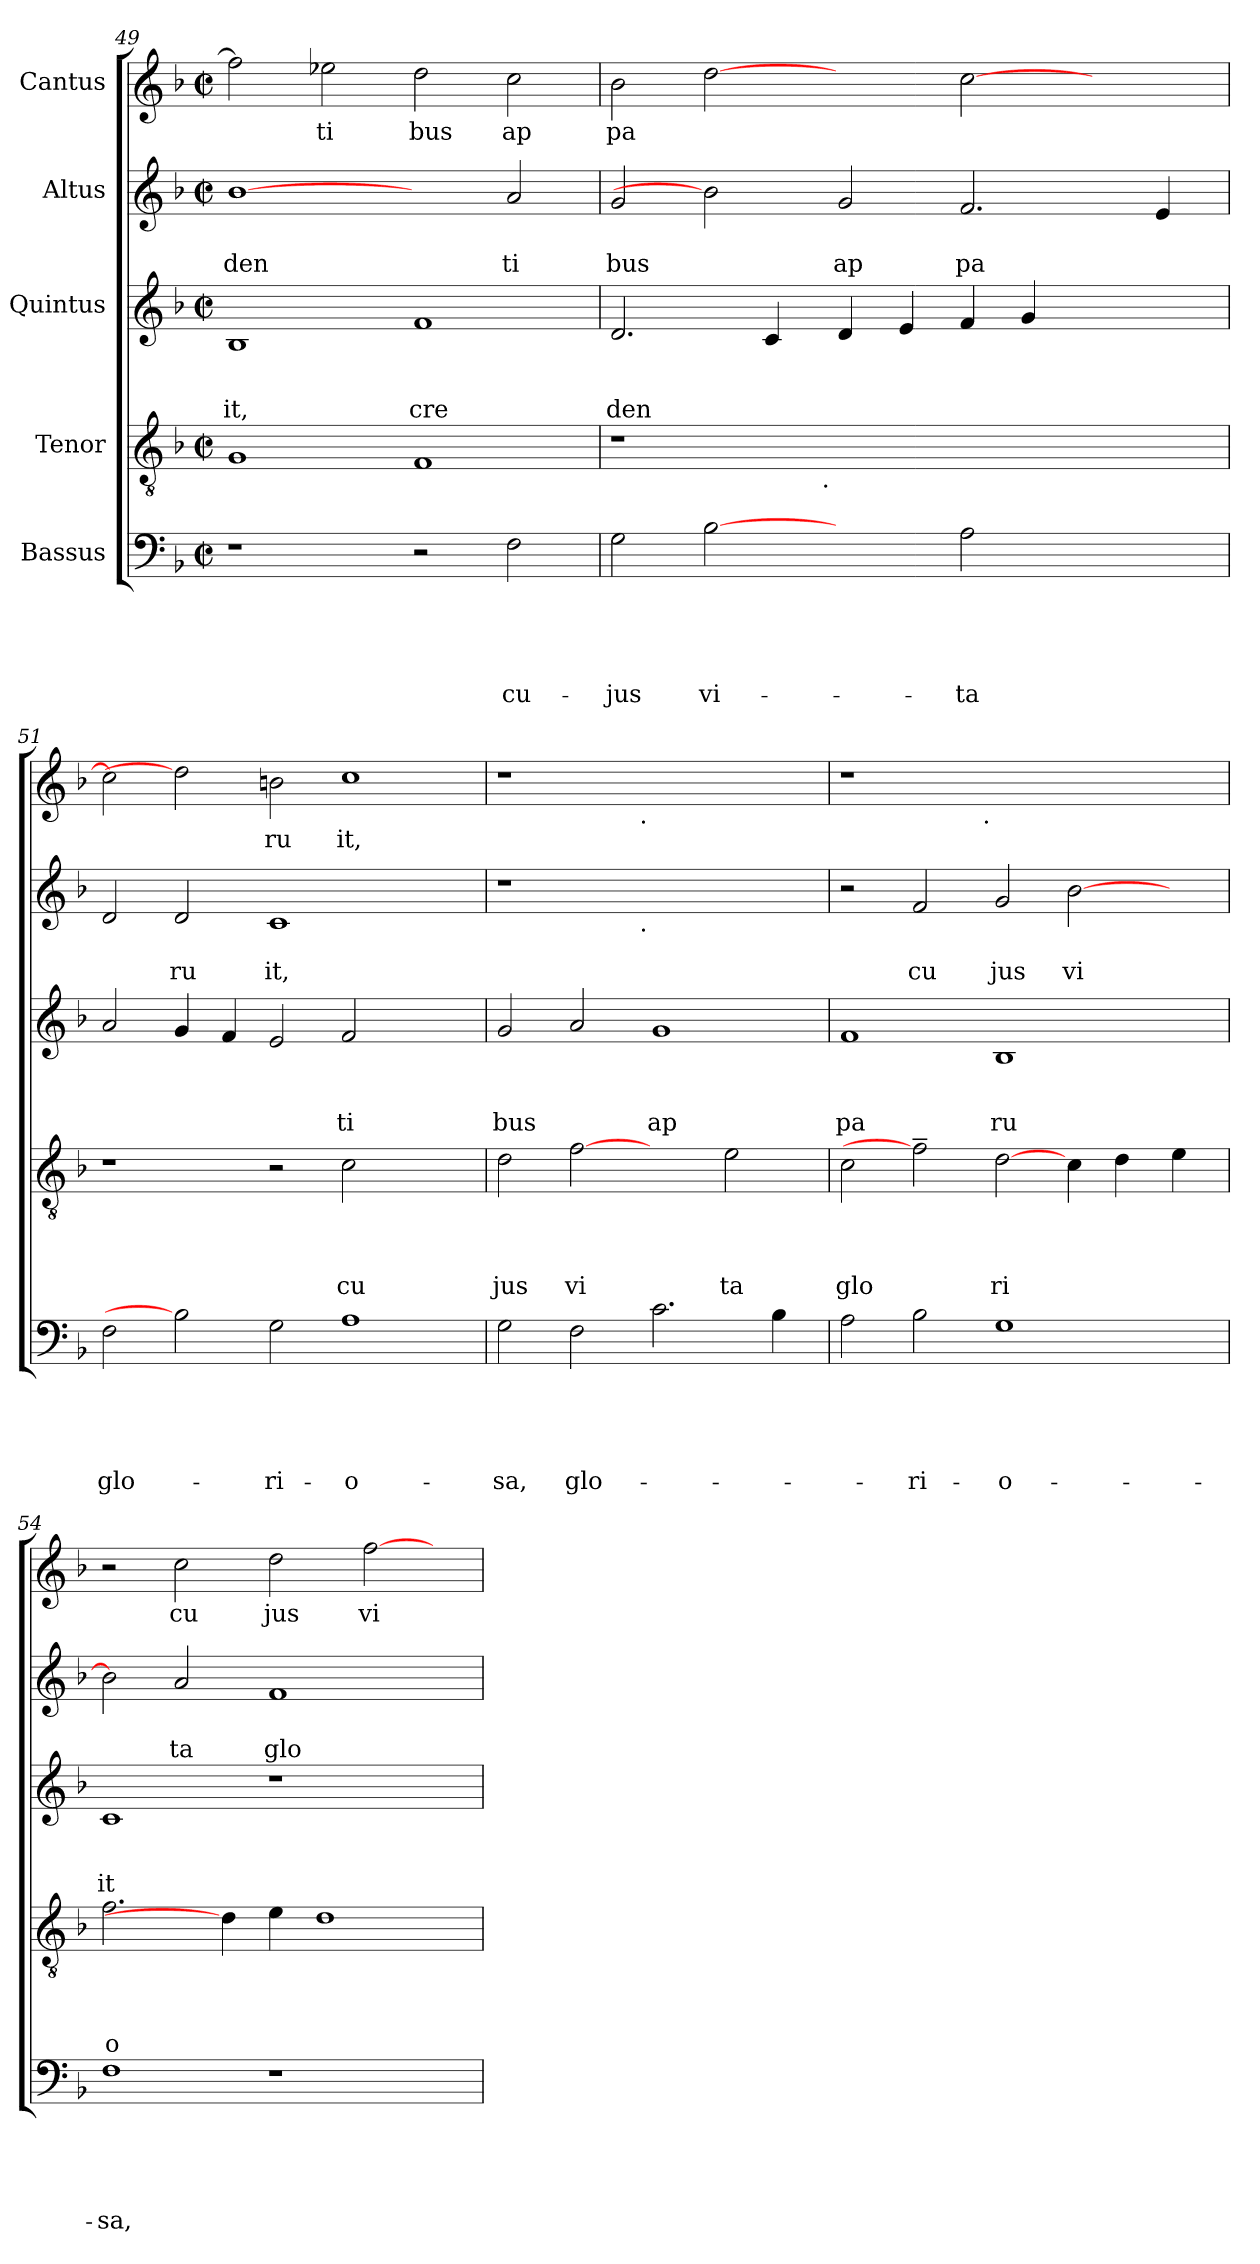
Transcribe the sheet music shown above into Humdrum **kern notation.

**kern	**text	**text	**text	**text	**text	**kern	**text	**text	**text	**text	**kern	**text	**text	**text	**kern	**text	**text	**kern	**text
*part5	*part5	*part5	*part5	*part5	*part5	*part4	*part4	*part4	*part4	*part4	*part3	*part3	*part3	*part3	*part2	*part2	*part2	*part1	*part1
*staff5	*staff5	*staff5	*staff5	*staff5	*staff5	*staff4	*staff4	*staff4	*staff4	*staff4	*staff3	*staff3	*staff3	*staff3	*staff2	*staff2	*staff2	*staff1	*staff1
*I"Bassus	*	*	*	*	*	*I"Tenor	*	*	*	*	*I"Quintus	*	*	*	*I"Altus	*	*	*I"Cantus	*
!!LO:LB:g=z
*clefF4	*	*	*	*	*	*clefGv2	*	*	*	*	*clefG2	*	*	*	*clefG2	*	*	*clefG2	*
*k[b-]	*	*	*	*	*	*k[b-]	*	*	*	*	*k[b-]	*	*	*	*k[b-]	*	*	*k[b-]	*
*F:	*	*	*	*	*	*F:	*	*	*	*	*F:	*	*	*	*F:	*	*	*F:	*
*M2/2	*	*	*	*	*	*M2/2	*	*	*	*	*M2/2	*	*	*	*M2/2	*	*	*M2/2	*
*met(c|)	*	*	*	*	*	*met(c|)	*	*	*	*	*met(c|)	*	*	*	*met(c|)	*	*	*met(c|)	*
=49	=49	=49	=49	=49	=49	=49	=49	=49	=49	=49	=49	=49	=49	=49	=49	=49	=49	=49	=49
!	!	!	!	!	!	!	!	!	!	!	!	!	!	!LO:LY:b	!	!	!LO:LY:b	!	!
1r	.	.	.	.	.	1G	.	.	.	.	1B-	.	.	it,	[1b-	.	-den	2ff\]	.
!	!	!	!	!	!	!	!	!	!	!	!	!	!	!	!	!	!	!	!LO:LY:b
.	.	.	.	.	.	.	.	.	.	.	.	.	.	.	.	.	.	2ee-X\	ti
!	!	!	!	!	!	!	!	!	!	!	!	!	!	!LO:LY:b	!	!	!	!	!LO:LY:b
2r	.	.	.	.	.	1F	.	.	.	.	1f	.	.	cre	2ryy	.	.	2dd\	bus
!	!	!	!	!	!LO:LY:b	!	!	!	!	!	!	!	!	!	!	!	!LO:LY:b	!	!LO:LY:b
2F\	.	.	.	.	cu-	.	.	.	.	.	.	.	.	.	2a/	.	ti	2cc\	ap
=50	=50	=50	=50	=50	=50	=50	=50	=50	=50	=50	=50	=50	=50	=50	=50	=50	=50	=50	=50
!	!	!	!	!	!LO:LY:b	!	!	!	!	!	!	!	!	!LO:LY:b	!	!	!LO:LY:b	!	!LO:LY:b
*	*	*	*	*	*	*^	*	*	*	*	*	*	*	*	*	*	*	*	*
2G\	.	.	.	.	-jus	1r	2ryy	.	.	.	.	2.d/	.	.	den	2g/	.	bus	2b-\	pa
!	!	!	!	!	!LO:LY:b	!	!	!	!	!	!	!	!	!	!	!	!	!	!	!
[2B-	.	.	.	.	vi-	.	4...ryy	.	.	.	.	.	.	.	.	2b-]	.	.	[2dd	.
.	.	.	.	.	.	.	.	.	.	.	.	4c/	.	.	.	.	.	.	.	.
!	!	!	!	!	!	!	!LO:TX:b:t=.	!	!	!	!	!	!	!	!	!	!	!	!	!
.	.	.	.	.	.	.	1ryy	.	.	.	.	.	.	.	.	.	.	.	.	.
!	!	!	!	!	!	!	!	!	!	!	!	!	!	!	!	!	!	!LO:LY:b	!	!
2ryy	.	.	.	.	.	1.ryy	.	.	.	.	.	4d/	.	.	.	2g/	.	ap	2ryy	.
.	.	.	.	.	.	.	.	.	.	.	.	4e/	.	.	.	.	.	.	.	.
!	!	!	!	!	!LO:LY:b	!	!	!	!	!	!	!	!	!	!	!	!	!LO:LY:b	!	!
2A\	.	.	.	.	-ta	.	.	.	.	.	.	4f/	.	.	.	2.f/	.	pa	[>2cc\	.
.	.	.	.	.	.	.	.	.	.	.	.	4g/	.	.	.	.	.	.	.	.
.	.	.	.	.	.	.	2ryy	.	.	.	.	.	.	.	.	.	.	.	.	.
2ryy	.	.	.	.	.	.	.	.	.	.	.	2ryy	.	.	.	.	.	.	2ryy	.
.	.	.	.	.	.	.	.	.	.	.	.	.	.	.	.	4e/	.	.	.	.
.	.	.	.	.	.	.	32ryy	.	.	.	.	.	.	.	.	.	.	.	.	.
=51	=51	=51	=51	=51	=51	=51	=51	=51	=51	=51	=51	=51	=51	=51	=51	=51	=51	=51	=51	=51
!	!	!	!	!	!LO:LY:b	!	!	!	!	!	!	!	!	!	!	!	!	!	!	!
*	*	*	*	*	*	*v	*v	*	*	*	*	*	*	*	*	*	*	*	*	*
2F\	.	.	.	.	glo-	1r	.	.	.	.	2a/	.	.	.	2d/	.	.	2cc\]	.
!	!	!	!	!	!	!	!	!	!	!	!	!	!	!	!	!	!LO:LY:b	!	!
2B-]	.	.	.	.	.	.	.	.	.	.	4g/	.	.	.	2d/	.	ru	2dd]	.
.	.	.	.	.	.	.	.	.	.	.	4f/	.	.	.	.	.	.	.	.
!	!	!	!	!	!LO:LY:b	!	!	!	!	!	!	!	!	!	!	!	!LO:LY:b	!	!LO:LY:b
2G\	.	.	.	.	-ri-	2r	.	.	.	.	2e/	.	.	.	1c	.	it,	2b\	ru
!	!	!	!	!	!LO:LY:b	!	!	!	!	!LO:LY:b	!	!	!	!LO:LY:b	!	!	!	!	!LO:LY:b
1A	.	.	.	.	-o-	2c\	.	.	.	cu	2f/	.	.	ti	.	.	.	1cc	it,
.	.	.	.	.	.	2ryy	.	.	.	.	2ryy	.	.	.	2ryy	.	.	.	.
=52	=52	=52	=52	=52	=52	=52	=52	=52	=52	=52	=52	=52	=52	=52	=52	=52	=52	=52	=52
!	!	!	!	!	!LO:LY:b	!	!	!	!	!LO:LY:b	!	!	!	!LO:LY:b	!	!	!	!	!
*	*	*	*	*	*	*	*	*	*	*	*	*	*	*	*^	*	*	*^	*
2G\	.	.	.	.	-sa,	2d\	.	.	.	jus	2g/	.	.	bus	1r	2ryy	.	.	1r	2ryy	.
!	!	!	!	!	!LO:LY:b	!	!	!	!	!LO:LY:b	!	!	!	!	!	!	!	!	!	!	!
2F\	.	.	.	.	glo-	[2f	.	.	.	vi	2a/	.	.	.	.	4...ryy	.	.	.	4...ryy	.
!	!	!	!	!	!	!	!	!	!	!	!	!	!	!	!	!	!	!	!	!LO:TX:b:t=.	!
!	!	!	!	!	!	!	!	!	!	!	!	!	!	!	!	!LO:TX:b:t=.	!	!	!	!	!
.	.	.	.	.	.	.	.	.	.	.	.	.	.	.	.	1ryy	.	.	.	1ryy	.
!	!	!	!	!	!	!	!	!	!	!	!	!	!	!LO:LY:b	!	!	!	!	!	!	!
2.c\	.	.	.	.	.	2ryy	.	.	.	.	1g	.	.	ap	1ryy	.	.	.	1ryy	.	.
!	!	!	!	!	!	!	!	!	!	!LO:LY:b	!	!	!	!	!	!	!	!	!	!	!
.	.	.	.	.	.	2e\	.	.	.	ta	.	.	.	.	.	.	.	.	.	.	.
4B-\	.	.	.	.	.	.	.	.	.	.	.	.	.	.	.	.	.	.	.	.	.
.	.	.	.	.	.	.	.	.	.	.	.	.	.	.	.	32ryy	.	.	.	32ryy	.
=53	=53	=53	=53	=53	=53	=53	=53	=53	=53	=53	=53	=53	=53	=53	=53	=53	=53	=53	=53	=53	=53
!	!	!	!	!	!	!	!	!	!	!LO:LY:b	!	!	!	!LO:LY:b	!	!	!	!	!	!	!
*	*	*	*	*	*	*	*	*	*	*	*	*	*	*	*v	*v	*	*	*	*	*
2A\	.	.	.	.	.	2c\	.	.	.	glo	1f	.	.	pa	2r	.	.	1r	2ryy	.
!	!	!	!	!	!LO:LY:b	!	!	!	!	!	!	!	!	!	!	!	!LO:LY:b	!	!	!
2B-\	.	.	.	.	-ri-	2f~>]	.	.	.	.	.	.	.	.	2f/	.	cu	.	4...ryy	.
!	!	!	!	!	!	!	!	!	!	!	!	!	!	!	!	!	!	!	!LO:TX:b:t=.	!
.	.	.	.	.	.	.	.	.	.	.	.	.	.	.	.	.	.	.	1ryy	.
!	!	!	!	!	!LO:LY:b	!	!	!	!	!LO:LY:b	!	!	!	!LO:LY:b	!	!	!LO:LY:b	!	!	!
1G	.	.	.	.	-o-	[2d\	.	.	.	ri	1B-	.	.	ru	2g/	.	jus	1ryy	.	.
!	!	!	!	!	!	!	!	!	!	!	!	!	!	!	!	!	!LO:LY:b	!	!	!
.	.	.	.	.	.	4c\	.	.	.	.	.	.	.	.	[>2b-\	.	vi	.	.	.
.	.	.	.	.	.	4d\	.	.	.	.	.	.	.	.	.	.	.	.	.	.
.	.	.	.	.	.	.	.	.	.	.	.	.	.	.	.	.	.	.	4ryy	.
4ryy	.	.	.	.	.	4e\	.	.	.	.	4ryy	.	.	.	4ryy	.	.	4ryy	.	.
.	.	.	.	.	.	.	.	.	.	.	.	.	.	.	.	.	.	.	32ryy	.
=54	=54	=54	=54	=54	=54	=54	=54	=54	=54	=54	=54	=54	=54	=54	=54	=54	=54	=54	=54	=54
!	!	!	!	!	!LO:LY:b	!	!	!	!	!LO:LY:b	!	!	!	!LO:LY:b	!	!	!	!	!	!
*	*	*	*	*	*	*	*	*	*	*	*	*	*	*	*	*	*	*v	*v	*
1F	.	.	.	.	-sa,	2.f\	.	.	.	o	1c	.	.	it	2b-\]	.	.	2r	.
!	!	!	!	!	!	!	!	!	!	!	!	!	!	!	!	!	!LO:LY:b	!	!LO:LY:b
.	.	.	.	.	.	.	.	.	.	.	.	.	.	.	2a/	.	ta	2cc\	cu
.	.	.	.	.	.	4d\]	.	.	.	.	.	.	.	.	.	.	.	.	.
!	!	!	!	!	!	!	!	!	!	!	!	!	!	!	!	!	!LO:LY:b	!	!LO:LY:b
1r	.	.	.	.	.	4e\	.	.	.	.	1r	.	.	.	1f	.	glo	2dd\	jus
.	.	.	.	.	.	1d	.	.	.	.	.	.	.	.	.	.	.	.	.
!	!	!	!	!	!	!	!	!	!	!	!	!	!	!	!	!	!	!	!LO:LY:b
.	.	.	.	.	.	.	.	.	.	.	.	.	.	.	.	.	.	[>2ff\	vi
4ryy	.	.	.	.	.	.	.	.	.	.	4ryy	.	.	.	4ryy	.	.	4ryy	.
=	=	=	=	=	=	=	=	=	=	=	=	=	=	=	=	=	=	=	=
*-	*-	*-	*-	*-	*-	*-	*-	*-	*-	*-	*-	*-	*-	*-	*-	*-	*-	*-	*-
